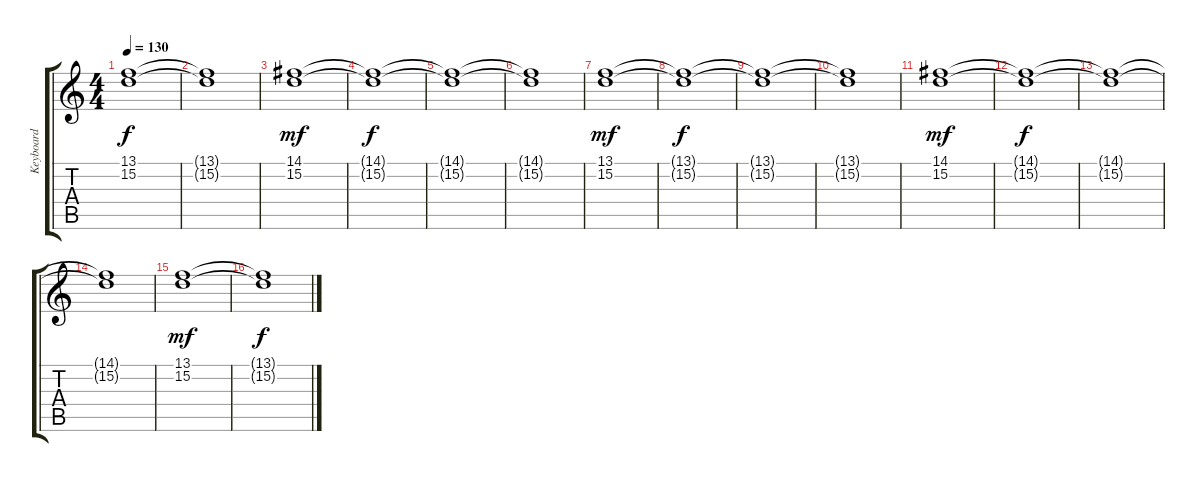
\track ("Keyboard" "Keyboard") {instrument lead2sawtooth}
\staff {score tabs}
\tuning (E4 B3 G3 D3 A2 E2) {hide}
\ts (4 4)
\tempo 130
\clef g2
\ks c
(13.1{t} 15.2{t}).1{dy f} |
(13.1{t} 15.2{t}).1 |
(14.1 15.2).1{dy mf} |
(14.1{t} 15.2{t}).1{dy f} |
(14.1{t} 15.2{t}).1 |
(14.1{t} 15.2{t}).1 |
(13.1 15.2).1{dy mf} |
(13.1{t} 15.2{t}).1{dy f} |
(13.1{t} 15.2{t}).1 |
(13.1{t} 15.2{t}).1 |
(14.1 15.2).1{dy mf} |
(14.1{t} 15.2{t}).1{dy f} |
(14.1{t} 15.2{t}).1 |
(14.1{t} 15.2{t}).1 |
(13.1 15.2).1{dy mf} |
(13.1{t} 15.2{t}).1{dy f}
